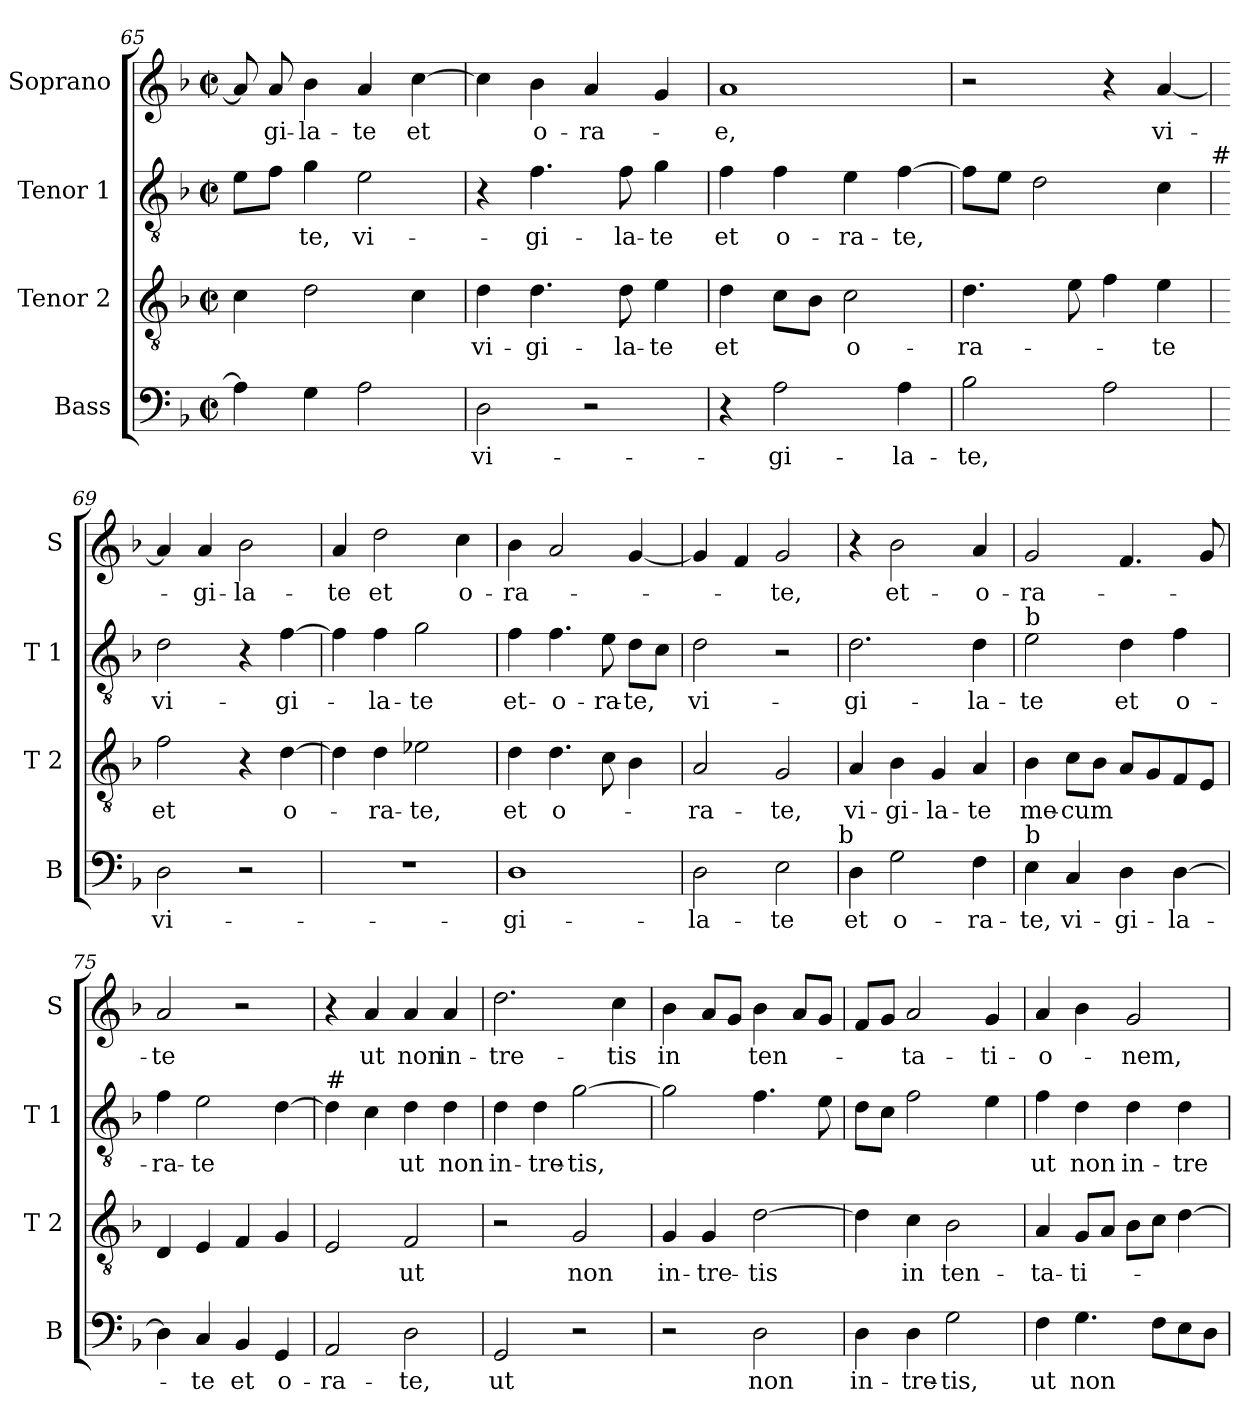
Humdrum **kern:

**kern	**text	**kern	**text	**kern	**text	**kern	**text
*part4	*part4	*part3	*part3	*part2	*part2	*part1	*part1
*staff4	*staff4	*staff3	*staff3	*staff2	*staff2	*staff1	*staff1
*I"Bass	*	*I"Tenor 2	*	*I"Tenor 1	*	*I"Soprano	*
*I'B	*	*I'T 2	*	*I'T 1	*	*I'S	*
*clefF4	*	*clefGv2	*	*clefGv2	*	*clefG2	*
*k[b-]	*	*k[b-]	*	*k[b-]	*	*k[b-]	*
*F:	*	*F:	*	*F:	*	*F:	*
*M2/2	*	*M2/2	*	*M2/2	*	*M2/2	*
*met(c|)	*	*met(c|)	*	*met(c|)	*	*met(c|)	*
=65	=65	=65	=65	=65	=65	=65	=65
4A\]	.	4c\	.	8e\L	.	8a/]	.
.	.	.	.	8f\J	.	8a/	-gi-
4G\	.	2d\	.	4g\	-te,	4b-\	-la-
2A\	.	.	.	2e\	vi-	4a/	-te
.	.	4c\	.	.	.	[4cc\	et
=66	=66	=66	=66	=66	=66	=66	=66
2D\	vi-	4d\	vi-	4r	.	4cc\]	.
.	.	4.d\	-gi-	4.f\	-gi-	4b-\	o-
2r	.	.	.	.	.	4a/	-ra-
.	.	8d\	-la-	8f\	-la-	.	.
.	.	4e\	-te	4g\	-te	4g/	.
=67	=67	=67	=67	=67	=67	=67	=67
4r	.	4d\	et	4f\	et	1a	-e,
2A\	-gi-	8c\L	.	4f\	o-	.	.
.	.	8B-\J	.	.	.	.	.
.	.	2c\	o-	4e\	-ra-	.	.
4A\	-la-	.	.	[4f\	-te,	.	.
!!LO:LB:g=z
=68	=68	=68	=68	=68	=68	=68	=68
2B-\	-te,	4.d\	-ra-	8f\L]	.	2r	.
.	.	.	.	8e\J	.	.	.
.	.	.	.	2d\	.	.	.
.	.	8e\	.	.	.	.	.
2A\	.	4f\	.	.	.	4r	.
.	.	4e\	-te	4c\	.	[4a/	vi-
!	!	!	!	!LO:TX:a:t=#	!	!	!
=69	=69	=69	=69	=69	=69	=69	=69
2D\	vi-	2f\	et	2d\	vi-	4a/]	.
.	.	.	.	.	.	4a/	-gi-
2r	.	4r	.	4r	.	2b-\	-la-
.	.	[4d\	o-	[4f\	-gi-	.	.
=70	=70	=70	=70	=70	=70	=70	=70
1r	.	4d\]	.	4f\]	.	4a/	-te
.	.	4d\	-ra-	4f\	-la-	2dd\	et
.	.	2e-X\	-te,	2g\	-te	.	.
.	.	.	.	.	.	4cc\	o-
=71	=71	=71	=71	=71	=71	=71	=71
1D	-gi-	4d\	et	4f\	et-	4b-\	-ra-
.	.	4.d\	o-	4.f\	-o-	2a/	.
.	.	8c\	.	8e\	-ra-	.	.
.	.	4B-\	.	8d\L	-te,	[4g/	.
.	.	.	.	8c\J	.	.	.
=72	=72	=72	=72	=72	=72	=72	=72
2D\	-la-	2A/	-ra-	2d\	vi-	4g/]	.
.	.	.	.	.	.	4f/	.
2E\	-te	2G/	-te,	2r	.	2g/	-te,
!LO:TX:a:t=b	!	!	!	!	!	!	!
=73	=73	=73	=73	=73	=73	=73	=73
4D\	et	4A/	vi-	2.d\	-gi-	4r	.
2G\	o-	4B-\	-gi-	.	.	2b-\	et-
.	.	4G/	-la-	.	.	.	.
4F\	-ra-	4A/	-te	4d\	-la-	4a/	-o-
!!LO:PB:g=z
=74	=74	=74	=74	=74	=74	=74	=74
!	!	!	!	!LO:TX:a:t=b	!	!	!
!LO:TX:a:t=b	!	!	!	!	!	!	!
4E\	-te,	4B-\	me-	2e\	-te	2g/	-ra-
4C/	vi-	8c\L	-cum	.	.	.	.
.	.	8B-\J	.	.	.	.	.
4D\	-gi-	8A/L	.	4d\	et	4.f/	.
.	.	8G/	.	.	.	.	.
[4D\	-la-	8F/	.	4f\	o-	.	.
.	.	8E/J	.	.	.	8g/	.
=75	=75	=75	=75	=75	=75	=75	=75
4D\]	.	4D/	.	4f\	-ra-	2a/	-te
4C/	-te	4E/	.	2e\	-te	.	.
4BB-/	et	4F/	.	.	.	2r	.
4GG/	o-	4G/	.	[4d\	.	.	.
=76	=76	=76	=76	=76	=76	=76	=76
!	!	!	!	!LO:TX:a:t=#	!	!	!
2AA/	-ra-	2E/	.	4d\]	.	4r	.
.	.	.	.	4c\	.	4a/	ut
2D\	-te,	2F/	ut	4d\	ut	4a/	non
.	.	.	.	4d\	non	4a/	in-
=77	=77	=77	=77	=77	=77	=77	=77
2GG/	ut	2r	.	4d\	in-	2.dd\	-tre-
.	.	.	.	4d\	-tre-	.	.
2r	.	2G/	non	[2g\	-tis,	.	.
.	.	.	.	.	.	4cc\	-tis
=78	=78	=78	=78	=78	=78	=78	=78
2r	.	4G/	in-	2g\]	.	4b-\	in
.	.	4G/	-tre-	.	.	8a/L	.
.	.	.	.	.	.	8g/J	.
2D\	non	[2d\	-tis	4.f\	.	4b-\	ten-
.	.	.	.	.	.	8a/L	.
.	.	.	.	8e\	.	8g/J	.
=79	=79	=79	=79	=79	=79	=79	=79
4D\	in-	4d\]	.	8d\L	.	8f/L	.
.	.	.	.	8c\J	.	8g/J	.
4D\	-tre-	4c\	in	2f\	.	2a/	-ta-
2G\	-tis,	2B-\	ten-	.	.	.	.
.	.	.	.	4e\	.	4g/	-ti-
!!LO:LB:g=z
=80	=80	=80	=80	=80	=80	=80	=80
4F\	ut	4A/	-ta-	4f\	ut	4a/	-o-
4.G\	non	8G/L	-ti-	4d\	non	4b-\	.
.	.	8A/J	.	.	.	.	.
.	.	8B-\L	.	4d\	in-	2g/	-nem,
8F\L	.	8c\J	.	.	.	.	.
8E\	.	[4d\	.	4d\	-tre-	.	.
8D\J	.	.	.	.	.	.	.
=	=	=	=	=	=	=	=
*-	*-	*-	*-	*-	*-	*-	*-
